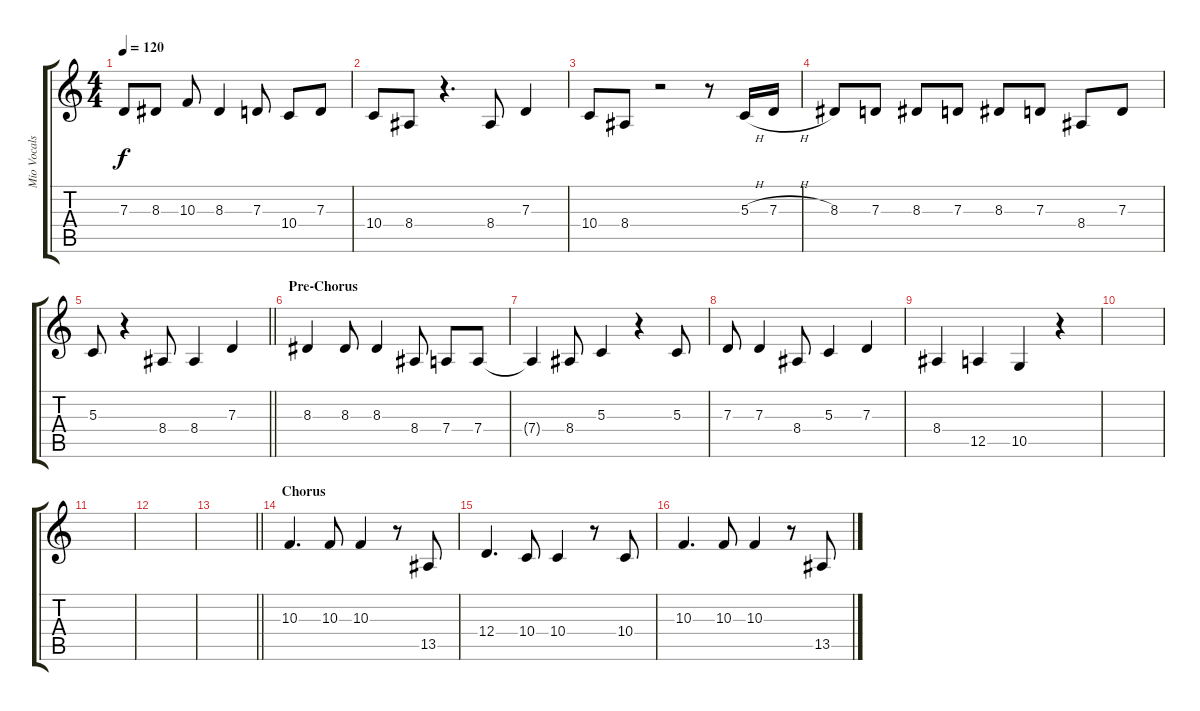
\track ("Mio Vocals" "Mio Vocals") {instrument choiraahs}
\staff {score tabs}
\tuning (E4 B3 G3 D3 A2 E2) {hide}
\ts (4 4)
\tempo 120
\clef g2
\ks c
7.3.8{dy f} 8.3.8 10.3.8 8.3.4 7.3.8 10.4.8 7.3.8 |
10.4.8 8.4.8 r.4{d} 8.4.8 7.3.4 |
10.4.8 8.4.8 r.2 r.8 5.3{h}.16 7.3{h}.16 |
8.3.8 7.3.8 8.3.8 7.3.8 8.3.8 7.3.8 8.4.8 7.3.8 |
\barLineRight lightlight
5.3.8 r.4 8.4.8 8.4.4 7.3.4 |
\section ("" "Pre-Chorus")
8.3.4 8.3.8 8.3.4 8.4.8 7.4.8 7.4.8 |
7.4{t}.4 8.4.8 5.3.4 r.4 5.3.8 |
7.3.8 7.3.4 8.4.8 5.3.4 7.3.4 |
8.4.4 12.5.4 10.5.4 r.4 |
|
|
|
\barLineRight lightlight
|
\section ("" "Chorus")
10.3.4{d} 10.3.8 10.3.4 r.8 13.5.8 |
12.4.4{d} 10.4.8 10.4.4 r.8 10.4.8 |
10.3.4{d} 10.3.8 10.3.4 r.8 13.5.8
